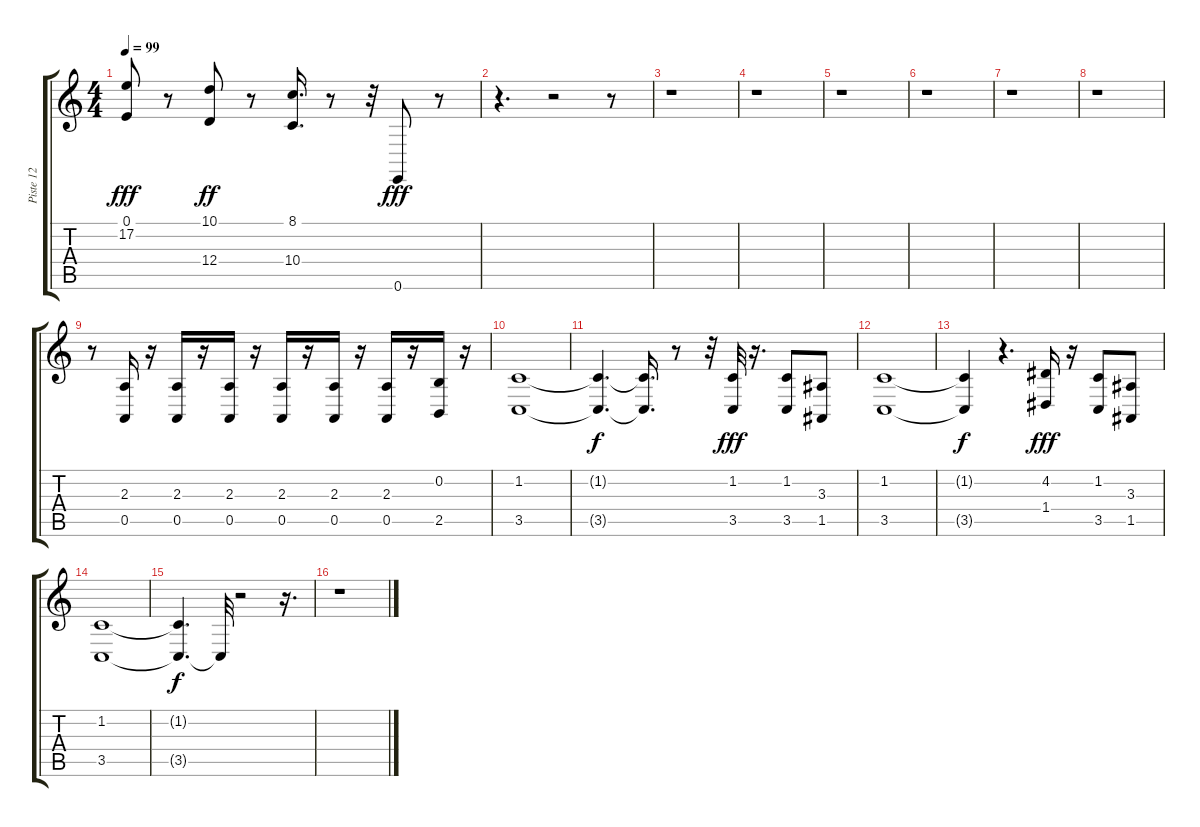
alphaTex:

\track ("Piste 12" "Piste 12") {instrument tenorsax}
\staff {score tabs}
\tuning (E4 B3 G3 D3 A2 E2) {hide}
\ts (4 4)
\tempo 99
\clef g2
\ks c
(0.1 17.2).8{dy fff} r.8 (10.1 12.4).8{dy ff} r.8 (8.1 10.4).16{d} r.8 r.32 0.6.8{dy fff} r.8 |
r.4{d} r.2 r.8 |
r.1 |
r.1 |
r.1 |
r.1 |
r.1 |
r.1 |
r.8 (2.3 0.5).16 r.16 (2.3 0.5).16 r.16 (2.3 0.5).16 r.16 (2.3 0.5).16 r.16 (2.3 0.5).16 r.16 (2.3 0.5).16 r.16 (0.2 2.5).16 r.16 |
(1.2 3.5).1 |
(1.2{t} 3.5{t}).4{d dy f} (1.2{t} 3.5{t}).16{d} r.8 r.32 (1.2 3.5).32{dy fff} r.16{d} (1.2 3.5).8 (3.3 1.5).8 |
(1.2 3.5).1 |
(1.2{t} 3.5{t}).4{dy f} r.4{d} (4.2 1.4).16{dy fff} r.16 (1.2 3.5).8 (3.3 1.5).8 |
(1.2 3.5).1 |
(1.2{t} 3.5{t}).4{d dy f} 3.5{t}.32 r.2 r.16{d} |
r.1
